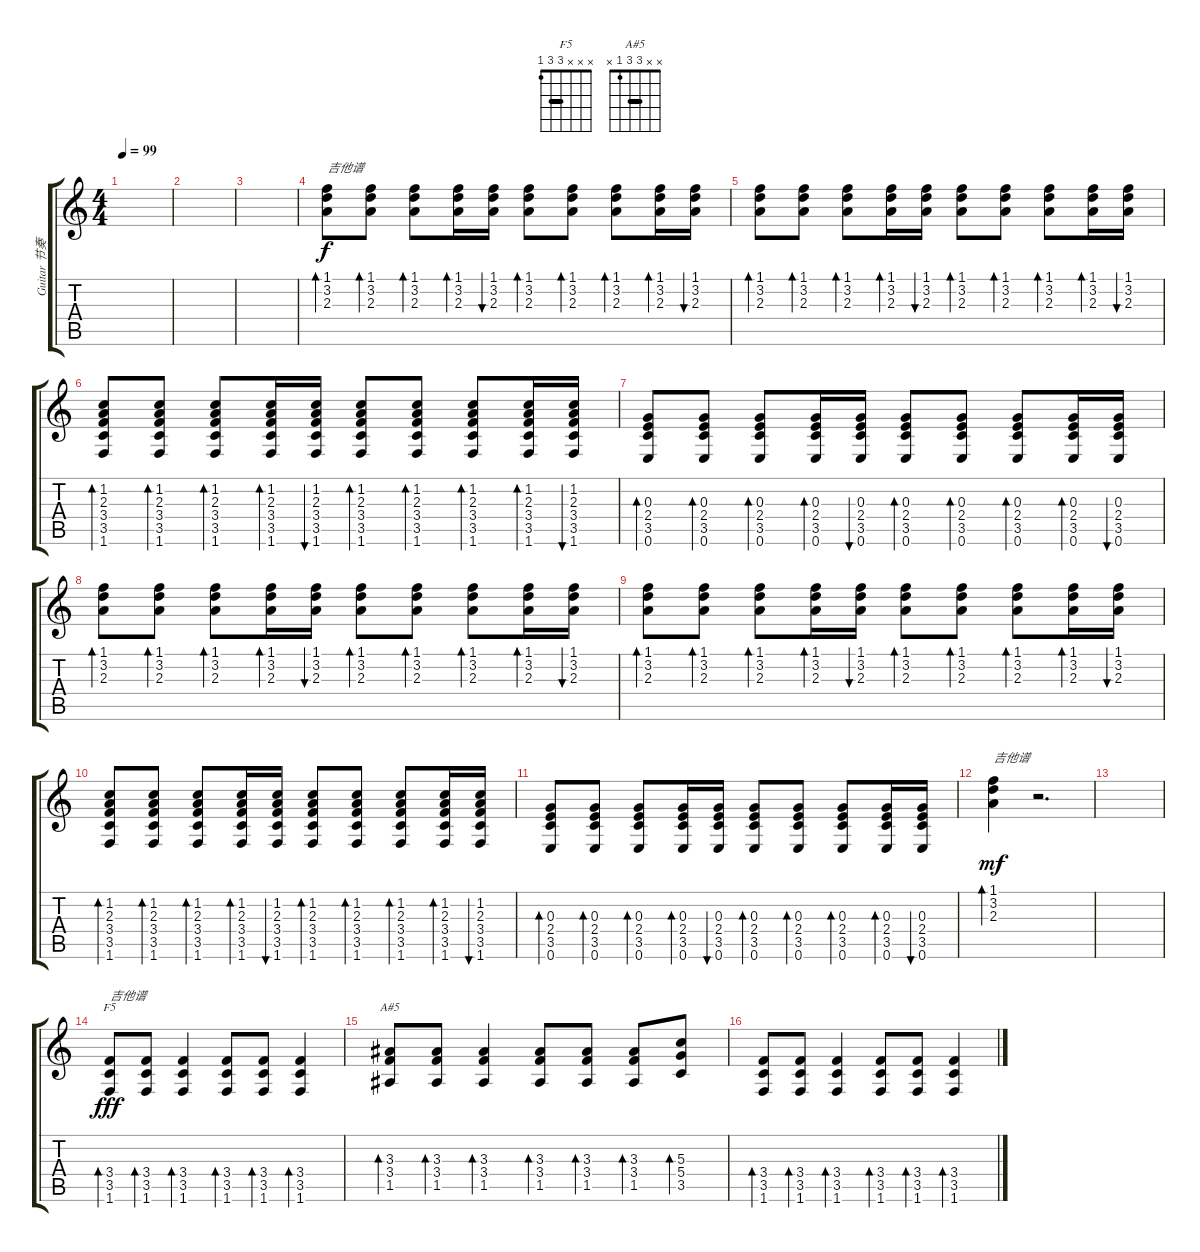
\track ("Guitar 节奏" "Guitar 节奏") {instrument distortionguitar}
\staff {score tabs}
\tuning (E4 B3 G3 D3 A2 E2) {hide}
\chord ("F5" x x x 3 3 1) {barre 3}
\chord ("A#5" x x 3 3 1 x) {barre 3}
\ts (4 4)
\tempo 99
\clef g2
\ks c
|
|
|
(1.1 3.2 2.3).8{bd 30 txt "吉他谱"} (1.1 3.2 2.3).8{bd 30} (1.1 3.2 2.3).8{bd 30} (1.1 3.2 2.3).16{bd 30} (1.1 3.2 2.3).16{bu 30} (1.1 3.2 2.3).8{bd 30} (1.1 3.2 2.3).8{bd 30} (1.1 3.2 2.3).8{bd 30} (1.1 3.2 2.3).16{bd 30} (1.1 3.2 2.3).16{bu 30} |
(1.1 3.2 2.3).8{bd 30} (1.1 3.2 2.3).8{bd 30} (1.1 3.2 2.3).8{bd 30} (1.1 3.2 2.3).16{bd 30} (1.1 3.2 2.3).16{bu 30} (1.1 3.2 2.3).8{bd 30} (1.1 3.2 2.3).8{bd 30} (1.1 3.2 2.3).8{bd 30} (1.1 3.2 2.3).16{bd 30} (1.1 3.2 2.3).16{bu 30} |
(1.2 2.3 3.4 3.5 1.6).8{bd 30} (1.2 2.3 3.4 3.5 1.6).8{bd 30} (1.2 2.3 3.4 3.5 1.6).8{bd 30} (1.2 2.3 3.4 3.5 1.6).16{bd 30} (1.2 2.3 3.4 3.5 1.6).16{bu 30} (1.2 2.3 3.4 3.5 1.6).8{bd 30} (1.2 2.3 3.4 3.5 1.6).8{bd 30} (1.2 2.3 3.4 3.5 1.6).8{bd 30} (1.2 2.3 3.4 3.5 1.6).16{bd 30} (1.2 2.3 3.4 3.5 1.6).16{bu 30} |
(0.3 2.4 3.5 0.6).8{bd 30} (0.3 2.4 3.5 0.6).8{bd 30} (0.3 2.4 3.5 0.6).8{bd 30} (0.3 2.4 3.5 0.6).16{bd 30} (0.3 2.4 3.5 0.6).16{bu 30} (0.3 2.4 3.5 0.6).8{bd 30} (0.3 2.4 3.5 0.6).8{bd 30} (0.3 2.4 3.5 0.6).8{bd 30} (0.3 2.4 3.5 0.6).16{bd 30} (0.3 2.4 3.5 0.6).16{bu 30} |
(1.1 3.2 2.3).8{bd 30} (1.1 3.2 2.3).8{bd 30} (1.1 3.2 2.3).8{bd 30} (1.1 3.2 2.3).16{bd 30} (1.1 3.2 2.3).16{bu 30} (1.1 3.2 2.3).8{bd 30} (1.1 3.2 2.3).8{bd 30} (1.1 3.2 2.3).8{bd 30} (1.1 3.2 2.3).16{bd 30} (1.1 3.2 2.3).16{bu 30} |
(1.1 3.2 2.3).8{bd 30} (1.1 3.2 2.3).8{bd 30} (1.1 3.2 2.3).8{bd 30} (1.1 3.2 2.3).16{bd 30} (1.1 3.2 2.3).16{bu 30} (1.1 3.2 2.3).8{bd 30} (1.1 3.2 2.3).8{bd 30} (1.1 3.2 2.3).8{bd 30} (1.1 3.2 2.3).16{bd 30} (1.1 3.2 2.3).16{bu 30} |
(1.2 2.3 3.4 3.5 1.6).8{bd 30} (1.2 2.3 3.4 3.5 1.6).8{bd 30} (1.2 2.3 3.4 3.5 1.6).8{bd 30} (1.2 2.3 3.4 3.5 1.6).16{bd 30} (1.2 2.3 3.4 3.5 1.6).16{bu 30} (1.2 2.3 3.4 3.5 1.6).8{bd 30} (1.2 2.3 3.4 3.5 1.6).8{bd 30} (1.2 2.3 3.4 3.5 1.6).8{bd 30} (1.2 2.3 3.4 3.5 1.6).16{bd 30} (1.2 2.3 3.4 3.5 1.6).16{bu 30} |
(0.3 2.4 3.5 0.6).8{bd 30} (0.3 2.4 3.5 0.6).8{bd 30} (0.3 2.4 3.5 0.6).8{bd 30} (0.3 2.4 3.5 0.6).16{bd 30} (0.3 2.4 3.5 0.6).16{bu 30} (0.3 2.4 3.5 0.6).8{bd 30} (0.3 2.4 3.5 0.6).8{bd 30} (0.3 2.4 3.5 0.6).8{bd 30} (0.3 2.4 3.5 0.6).16{bd 30} (0.3 2.4 3.5 0.6).16{bu 30} |
(1.1 3.2 2.3).4{bd 120 txt "吉他谱" dy mf} r.2{d} |
|
(3.4 3.5 1.6).8{bd 120 ch "F5" txt "吉他谱" dy fff} (3.4 3.5 1.6).8{bd 120} (3.4 3.5 1.6).4{bd 120} (3.4 3.5 1.6).8{bd 120} (3.4 3.5 1.6).8{bd 120} (3.4 3.5 1.6).4{bd 120} |
(3.3 3.4 1.5).8{bd 120 ch "A#5"} (3.3 3.4 1.5).8{bd 120} (3.3 3.4 1.5).4{bd 120} (3.3 3.4 1.5).8{bd 120} (3.3 3.4 1.5).8{bd 120} (3.3 3.4 1.5).8{bd 120} (5.3 5.4 3.5).8{bd 120} |
(3.4 3.5 1.6).8{bd 120} (3.4 3.5 1.6).8{bd 120} (3.4 3.5 1.6).4{bd 120} (3.4 3.5 1.6).8{bd 120} (3.4 3.5 1.6).8{bd 120} (3.4 3.5 1.6).4{bd 120}
